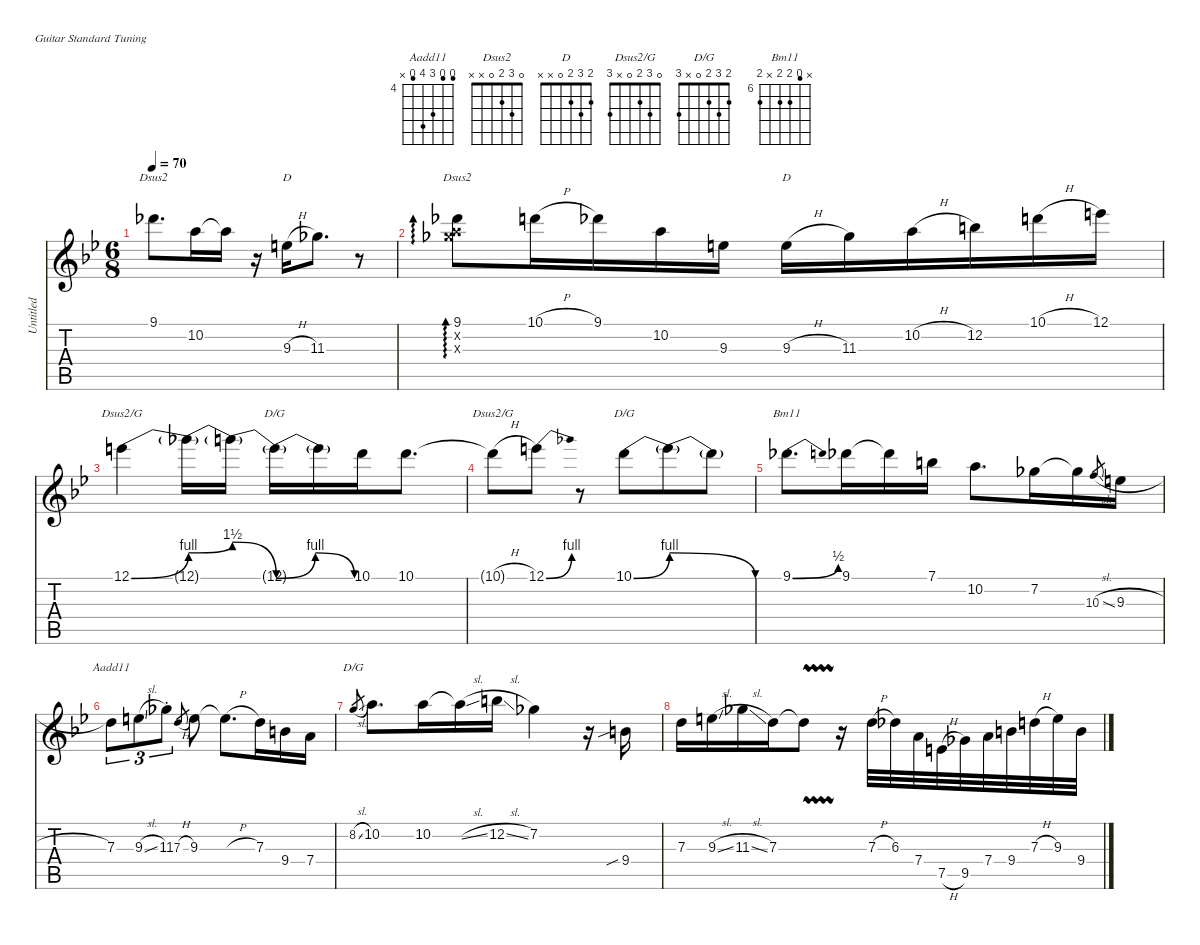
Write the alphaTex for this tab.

\defaultSystemsLayout 4
\hideDynamics
\bracketExtendMode nobrackets
\otherSystemsTrackNameOrientation horizontal
\track ("Untitled" "Untitled") {instrument overdrivenguitar}
\staff {score tabs}
\tuning (E4 B3 G3 D3 A2 E2)
\chord ("Aadd11" 3 3 6 7 3 x) {firstfret 4}
\chord ("Dsus2" 0 3 2 0 x x)
\chord ("D" 2 3 2 0 x x)
\chord ("Dsus2/G" 0 3 2 0 x 3)
\chord ("D/G" 2 3 2 0 x 3)
\chord ("Bm11" x 5 7 7 x 7) {firstfret 6}
\ts (6 8)
\tempo 70
\clef g2
\ks bb
9.1{acc b}.8{d ch "Dsus2" dy mf beam Down} 10.2{acc forcenatural}.16{beam Down} 10.2{t acc forcenatural}.16{beam Down} r.16{beam Down} 9.3{h acc forcenatural}.16{ch "D" beam Down} 11.3{acc b}.8{d beam Down} r.8{beam Down} |
(9.1{acc b} 10.2{x acc forcenatural} 11.3{x acc b}).8{ad 0 ch "Dsus2" beam Down} 10.1{h acc forcenatural}.16{beam Down} 9.1{acc b}.16{beam Down} 10.2{acc forcenatural}.16{beam Down} 9.3{acc forcenatural}.16{beam Down} 9.3{h acc forcenatural}.16{ch "D" beam Down} 11.3{acc b}.16{beam Down} 10.2{h acc forcenatural}.16{beam Down} 12.2{acc forcenatural}.16{beam Down} 10.1{h acc forcenatural}.16{beam Down} 12.1{acc forcenatural}.16{beam Down} |
12.1{be (bend 0 0 60 4) acc forcenatural}.4{ch "Dsus2/G" beam Down} 12.1{be (bend 0 4 60 6) t}.16{beam Down} 12.1{be (release 0 6 60 0) t}.16{beam Down} 12.1{be (bendrelease 0 0 30 4 30 4 60 0) t acc forcenatural}.16{ch "D/G" beam Down} 12.1{t acc forcenatural}.16{beam Down} 10.1{acc forcenatural}.16{beam Down} 10.1{acc forcenatural}.8{d beam Down} |
10.1{h t acc forcenatural}.8{ch "Dsus2/G" beam Down} 12.1{be (bend 0 0 60 4) acc forcenatural}.8{beam Down} r.8{beam Down} 10.1{be (bend 0 0 60 4) acc forcenatural}.8{ch "D/G" beam Down} 10.1{be (release 0 4 60 0) t}.8{beam Down} 10.1{t acc forcenatural}.8{beam Down} |
9.1{be (bend 0 0 60 2) acc b}.8{d ch "Bm11" beam Down} 9.1{acc b}.16{beam Down} 9.1{t acc b}.16{beam Down} 7.1{acc forcenatural}.16{beam Down} 10.2{acc forcenatural}.8{d beam Down} 7.2{acc b}.16{beam Down} 7.2{t acc b}.16{beam Down} 10.3{sl acc forcenatural}.8{gr beam Up} 9.3{h acc forcenatural}.16{beam Down} |
7.3{acc forcenatural}.8{tu (3 2) ch "Aadd11" beam Down} 9.3{sl acc forcenatural}.8{tu (3 2) beam Down} 11.3{st acc b}.8{tu (3 2) beam Down} 7.3{h acc forcenatural}.8{gr beam Up} 9.3{acc forcenatural}.8{beam Down} 9.3{h t acc forcenatural}.8{d beam Down} 7.3{acc forcenatural}.16{beam Down} 9.4{acc forcenatural}.16{beam Down} 7.4{acc forcenatural}.16{beam Down} |
8.2{sl acc forcenatural}.8{ch "D/G" gr beam Up} 10.2{acc forcenatural}.8{d beam Down} 10.2{acc forcenatural}.16{beam Down} 10.2{sl t acc forcenatural}.16{beam Down} 12.2{sl acc forcenatural}.16{beam Down} 7.2{acc b}.4{beam Down} r.16{beam Down} 9.4{sib acc forcenatural}.16{beam Down} |
7.3{acc forcenatural}.16{beam Down} 9.3{sl acc forcenatural}.16{beam Down} 11.3{sl acc b}.16{beam Down} 7.3{acc forcenatural}.16{beam Down} 7.3{vw t acc forcenatural}.8{beam Down} r.16{beam Down} 7.3{h acc forcenatural}.32{beam Up} 6.3{acc b}.32{beam Up} 7.4{acc forcenatural}.32{beam Up} 7.5{h acc forcenatural}.32{beam Up} 9.5{acc b}.32{beam Up} 7.4{acc forcenatural}.32{beam Up} 9.4{acc forcenatural}.32{beam Up} 7.3{h acc forcenatural}.32{beam Up} 9.3{acc forcenatural}.32{beam Up} 9.4{acc forcenatural}.32{beam Up}
